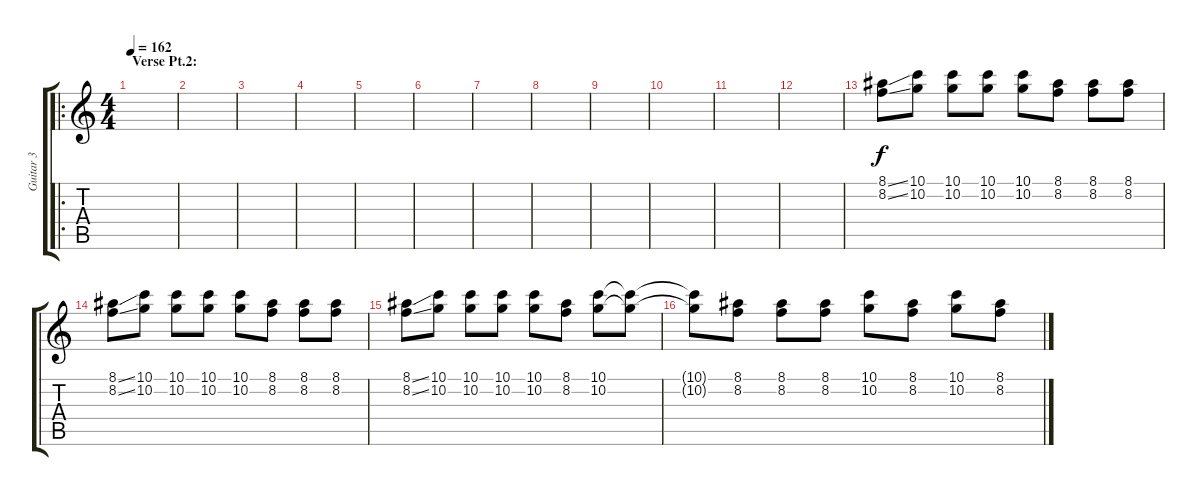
\track ("Guitar 3" "Guitar 3") {instrument distortionguitar}
\staff {score tabs}
\tuning (D4 A3 F3 C3 G2 C2) {hide}
\ro
\ts (4 4)
\section ("" "Verse Pt.2:")
\tempo 162
\clef g2
\ks c
|
|
|
|
|
|
|
|
|
|
|
|
(8.1{ss} 8.2{ss}).8{volume 8} (10.1 10.2).8 (10.1 10.2).8 (10.1 10.2).8 (10.1 10.2).8 (8.1 8.2).8 (8.1 8.2).8 (8.1 8.2).8 |
(8.1{ss} 8.2{ss}).8{volume 8} (10.1 10.2).8 (10.1 10.2).8 (10.1 10.2).8 (10.1 10.2).8 (8.1 8.2).8 (8.1 8.2).8 (8.1 8.2).8 |
(8.1{ss} 8.2{ss}).8{volume 8} (10.1 10.2).8 (10.1 10.2).8 (10.1 10.2).8 (10.1 10.2).8 (8.1 8.2).8 (10.1 10.2).8 (10.1{t} 10.2{t}).8 |
(10.1{t} 10.2{t}).8{volume 8} (8.1 8.2).8 (8.1 8.2).8 (8.1 8.2).8 (10.1 10.2).8 (8.1 8.2).8 (10.1 10.2).8 (8.1 8.2).8
